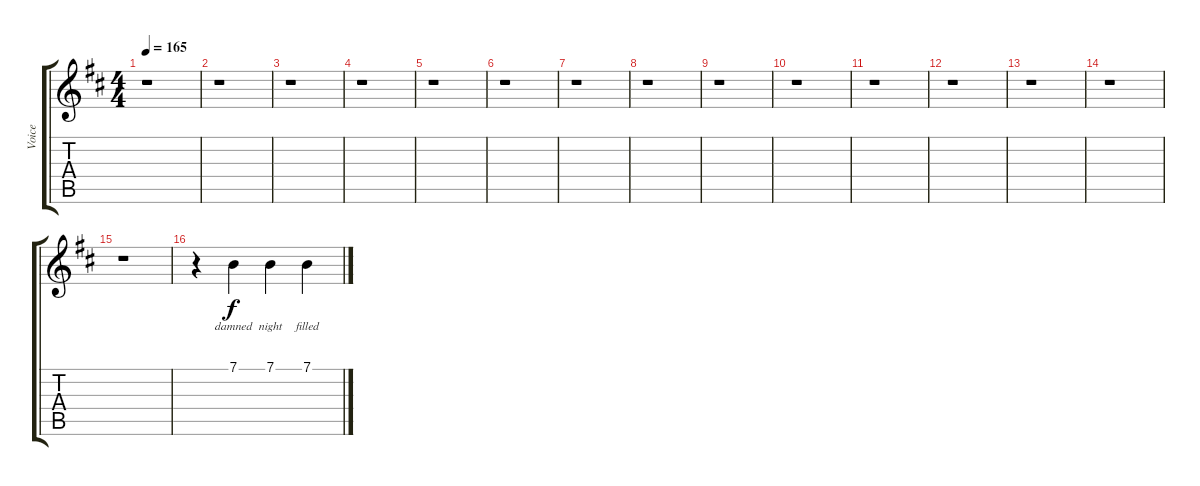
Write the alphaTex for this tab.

\track ("Voice" "Voice") {instrument lead6voice}
\staff {score tabs}
\tuning (E4 B3 G3 D3 A2 E2) {hide}
\ts (4 4)
\tempo 165
\clef g2
\ks bminor
r.1{dy f} |
r.1 |
r.1 |
r.1 |
r.1 |
r.1 |
r.1 |
r.1 |
r.1 |
r.1 |
r.1 |
r.1 |
r.1 |
r.1 |
r.1 |
r.4{volume 11} 7.1.4{lyrics (0 "damned") lyrics (1 "") lyrics (2 "") lyrics (3 "") lyrics (4 "")} 7.1.4{lyrics (0 "night") lyrics (1 "") lyrics (2 "") lyrics (3 "") lyrics (4 "")} 7.1.4{lyrics (0 "filled") lyrics (1 "") lyrics (2 "") lyrics (3 "") lyrics (4 "")}
